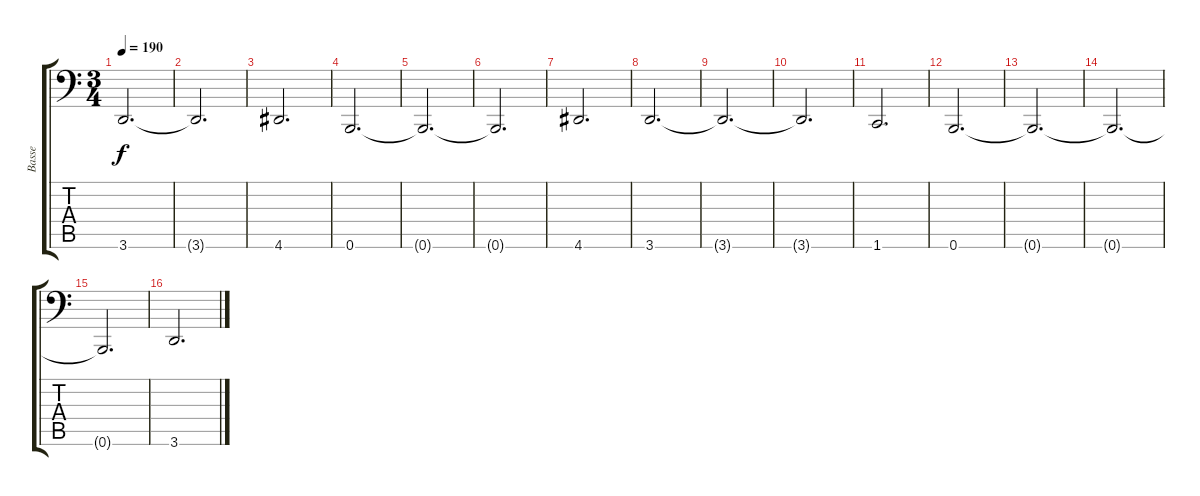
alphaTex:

\track ("Basse" "Basse") {instrument electricbassfinger}
\staff {score tabs}
\tuning (C3 G2 D2 A1 E1 B0) {hide}
\ts (3 4)
\tempo 190
\clef f4
\ks c
3.6{t}.2{d dy f} |
3.6{t}.2{d} |
4.6.2{d} |
0.6.2{d} |
0.6{t}.2{d} |
0.6{t}.2{d} |
4.6.2{d} |
3.6.2{d} |
3.6{t}.2{d} |
3.6{t}.2{d} |
1.6.2{d} |
0.6.2{d} |
0.6{t}.2{d} |
0.6{t}.2{d} |
0.6{t}.2{d} |
3.6.2{d}
